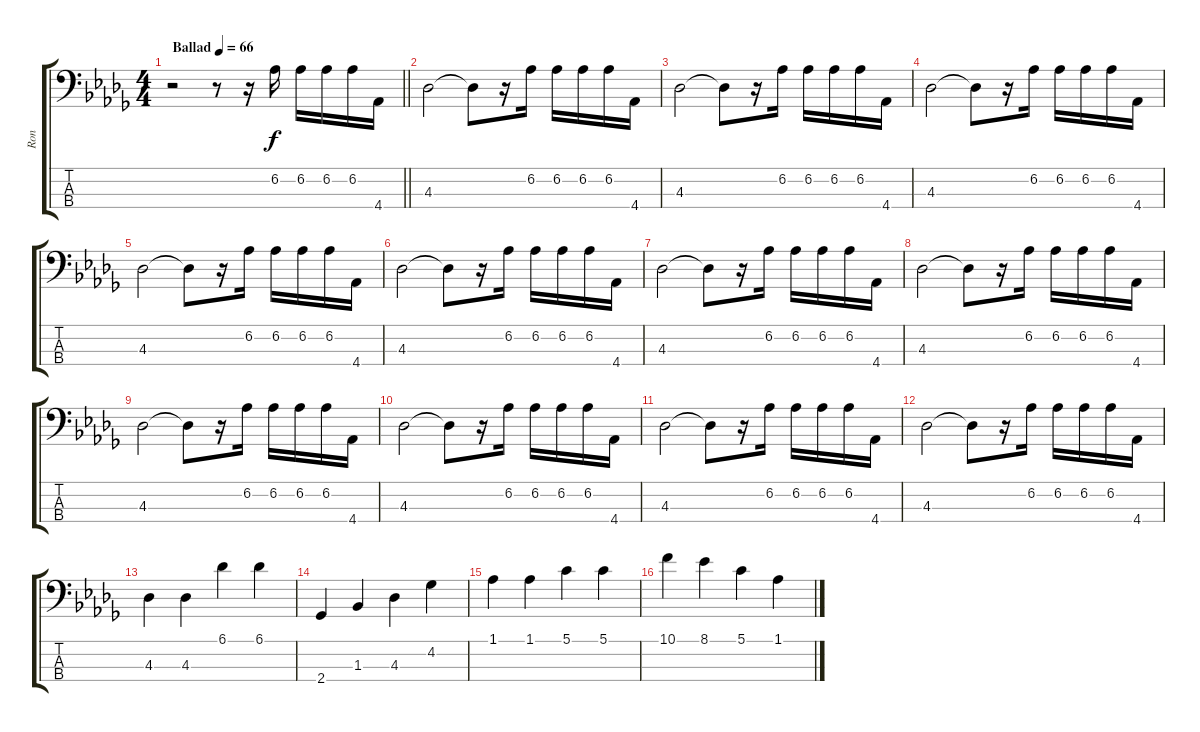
\track ("Ron" "Ron") {instrument acousticbass}
\staff {score tabs}
\tuning (G2 D2 A1 E1) {hide}
\ts (4 4)
\tempo (66 "Ballad")
\clef f4
\barLineRight lightlight
\ks db
r.2{dy f instrument acousticbass} r.8 r.16 6.2.16 6.2.16 6.2.16 6.2.16 4.4.16 |
4.3.2 4.3{t}.8 r.16 6.2.16 6.2.16 6.2.16 6.2.16 4.4.16 |
4.3.2 4.3{t}.8 r.16 6.2.16 6.2.16 6.2.16 6.2.16 4.4.16 |
4.3.2 4.3{t}.8 r.16 6.2.16 6.2.16 6.2.16 6.2.16 4.4.16 |
4.3.2 4.3{t}.8 r.16 6.2.16 6.2.16 6.2.16 6.2.16 4.4.16 |
4.3.2 4.3{t}.8 r.16 6.2.16 6.2.16 6.2.16 6.2.16 4.4.16 |
4.3.2 4.3{t}.8 r.16 6.2.16 6.2.16 6.2.16 6.2.16 4.4.16 |
4.3.2 4.3{t}.8 r.16 6.2.16 6.2.16 6.2.16 6.2.16 4.4.16 |
4.3.2 4.3{t}.8 r.16 6.2.16 6.2.16 6.2.16 6.2.16 4.4.16 |
4.3.2 4.3{t}.8 r.16 6.2.16 6.2.16 6.2.16 6.2.16 4.4.16 |
4.3.2 4.3{t}.8 r.16 6.2.16 6.2.16 6.2.16 6.2.16 4.4.16 |
4.3.2 4.3{t}.8 r.16 6.2.16 6.2.16 6.2.16 6.2.16 4.4.16 |
4.3.4 4.3.4 6.1.4 6.1.4 |
2.4.4 1.3.4 4.3.4 4.2.4 |
1.1.4 1.1.4 5.1.4 5.1.4 |
10.1.4 8.1.4 5.1.4 1.1.4
